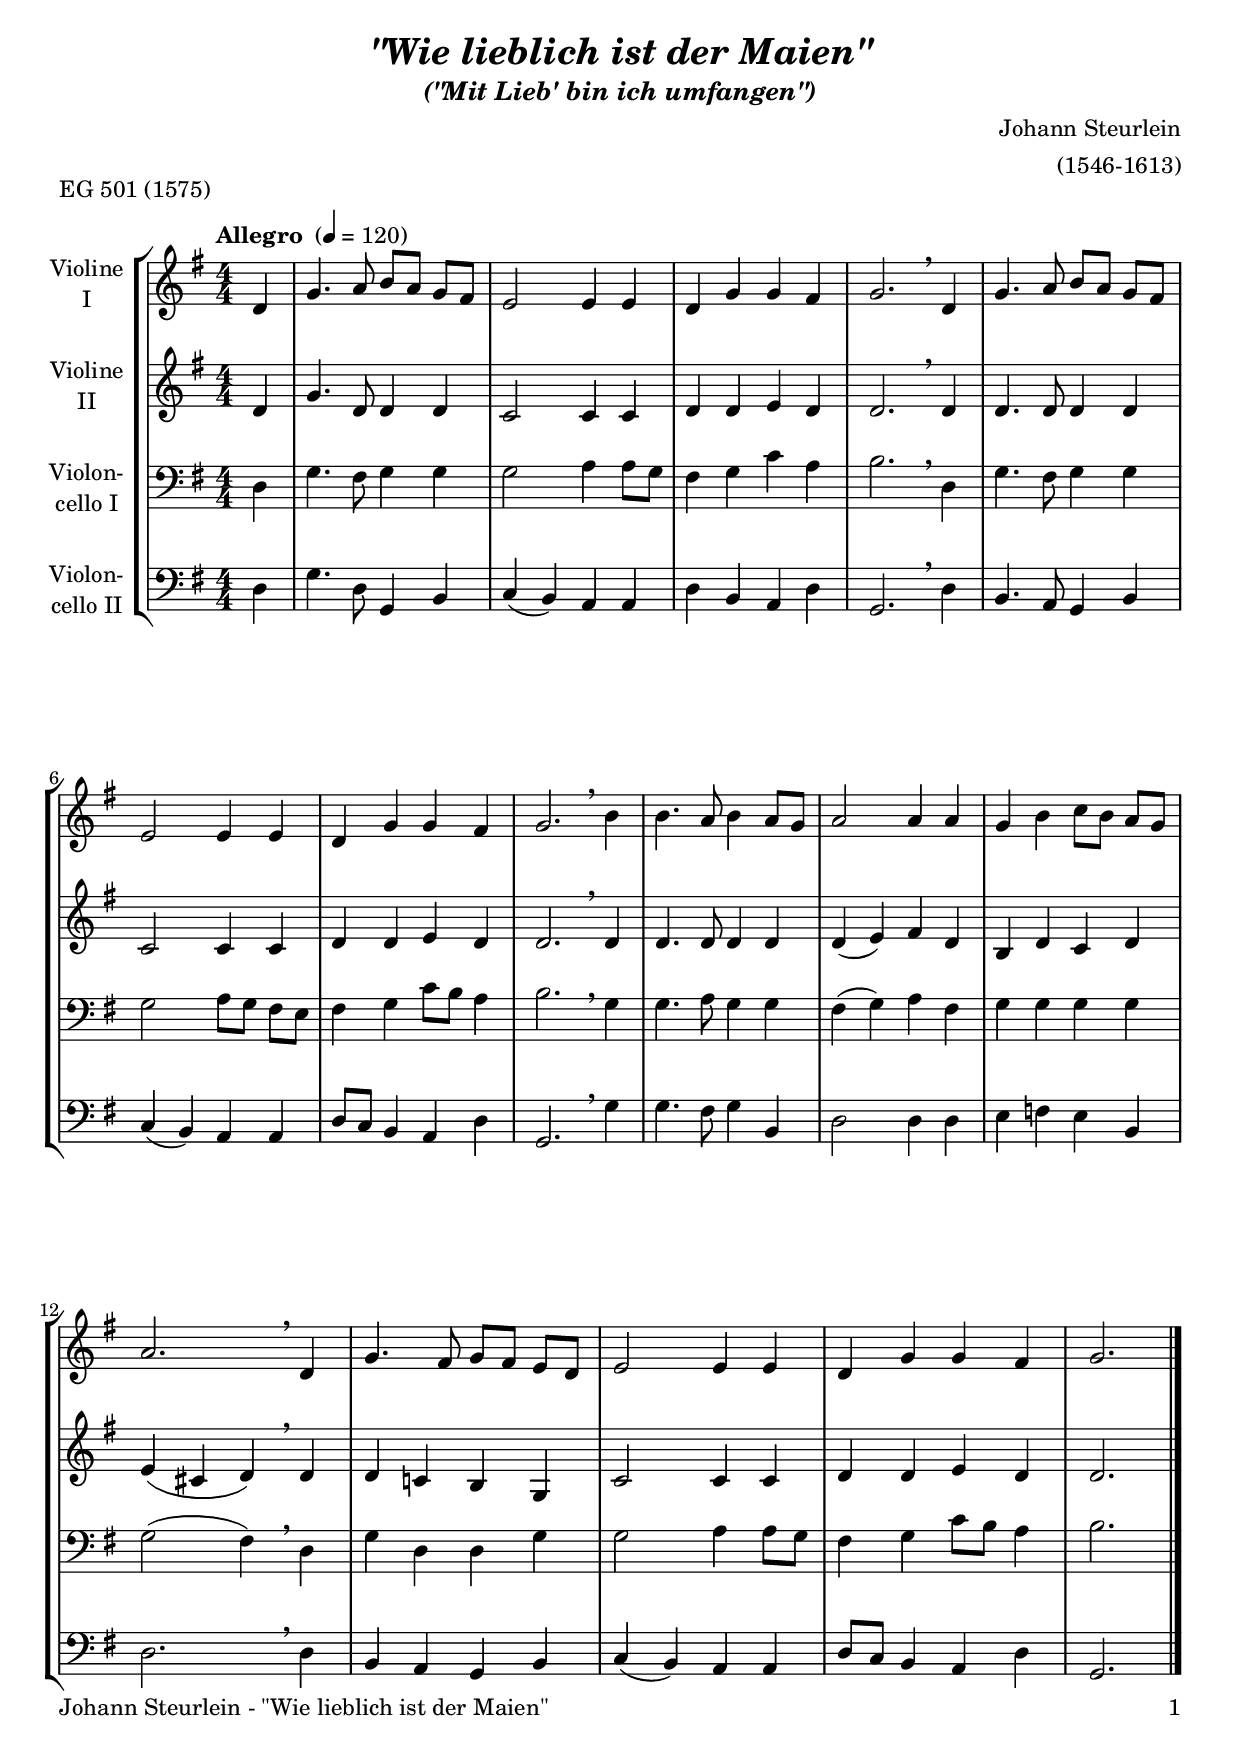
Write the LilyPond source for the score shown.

\version "2.20.2"
\include "deutsch.ly"

#(set-global-staff-size 20)

\header {
  title     = \markup \bold \italic "\"Wie lieblich ist der Maien\""
  subtitle  = \markup \italic "(\"Mit Lieb' bin ich umfangen\")"
  composer  = "Johann Steurlein"
  arranger  = "(1546-1613)"
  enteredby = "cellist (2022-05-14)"
  piece     = "EG 501 (1575)"
}

voiceconsts = {
  \key g \major
  \time 4/4
  \clef "treble"
  \numericTimeSignature
  \compressEmptyMeasures
  % Set default beaming for all staves
  \set Timing.beamExceptions = #'()
  \set Timing.baseMoment     = #(ly:make-moment 1 4)
  \set Timing.beatStructure  = #'(1 1 1 1)
  \tempo "Allegro " 4=120
}

micl = "clarinet"
mifl = "flute"
miob = "oboe"
mifh = "french horn"
misx = "tenor sax"
mist = "string ensemble 1"
mivl = "violin"
miba = "cello"

va = \relative c' {
  \voiceconsts

  \partial 4 d4
  g4. a8 h a g fis
  e2 e4 e
  d g g fis
  g2. \breathe d4

  g4. a8 h a g fis
  e2 e4 e
  d g g fis
  g2. \breathe h4

  h4. a8 h4 a8 g
  a2 a4 a
  g h c8 h a g
  a2. \breathe d,4

  g4. fis8 g fis e d
  e2 e4 e
  d g g fis
  g2. \bar "|."
}

vb = \relative c' {
  \voiceconsts

  \partial 4 d4
  g4. d8 d4 d
  c2 c4 c
  d d e d
  d2. \breathe d4

  d4. d8 d4 d
  c2 c4 c
  d d e d
  d2. \breathe d4
  
  d4. d8 d4 d
  d( e) fis d
  h d c d
  e( cis d) \breathe d

  d c! h g
  c2 c4 c
  d d e d
  d2. \bar "|."
}

vc = \relative c {
  \voiceconsts
  \clef "bass"
  
  \partial 4 d4
  g4. fis8 g4 g
  g2 a4 a8 g
  fis4 g c a
  h2. \breathe d,4

  g4. fis8 g4 g
  g2 a8 g fis e
  fis4 g c8 h a4
  h2. \breathe g4
  g4. a8 g4 g
  fis( g) a fis
  g g g g
  g2( fis4) \breathe d

  g d d g
  g2 a4 a8 g
  fis4 g c8 h a4
  h2. \bar "|."
}

vd = \relative c {
  \voiceconsts
  \clef "bass"
  
  \partial 4 d4
  g4. d8 g,4 h
  c( h) a a
  d h a d
  g,2. \breathe d'4

  h4. a8 g4 h
  c( h) a a
  d8 c h4 a d
  g,2. \breathe g'4

  g4. fis8 g4 h,
  d2 d4 d
  e f e h
  d2. \breathe d4

  h a g h
  c( h) a a
  d8 c h4 a d
  g,2. \bar "|."
}


music = \new StaffGroup <<
      \new Staff {
	\set Staff.midiInstrument = \mivl
	\set Staff.instrumentName = \markup \center-column { "Violine" "I" }
	\transpose g g { \va }
      }

      \new Staff {
	\set Staff.midiInstrument = \mivl
	\set Staff.instrumentName = \markup \center-column { "Violine" "II" }
	\transpose g g { \vb }
      }

      \new Staff {
	\set Staff.midiInstrument = \miba
	\set Staff.instrumentName = \markup \center-column { "Violon-" "cello I" }
	\transpose g g { \vc }
      }

      \new Staff {
	\set Staff.midiInstrument = \miba
	\set Staff.instrumentName = \markup \center-column { "Violon-" "cello II" }
	\transpose g g { \vd }
      }
>>

\book {
   \paper {
    print-page-number = ##t
    print-first-page-number = ##t
    ragged-last-bottom = ##f
    oddHeaderMarkup = \markup \null
    evenHeaderMarkup = \markup \null
    oddFooterMarkup = \markup {
      \fill-line {
%        \on-the-fly #print-page-number-check-first
        "Johann Steurlein - \"Wie lieblich ist der Maien\"" \fromproperty #'page:page-number-string
      }
    }
    evenFooterMarkup = \oddFooterMarkup
  } \score {
    \music
    \layout {}
  }

  \score {
    \unfoldRepeats \music

    \midi {
      \context {
        \Score
      }
    }
  }
}